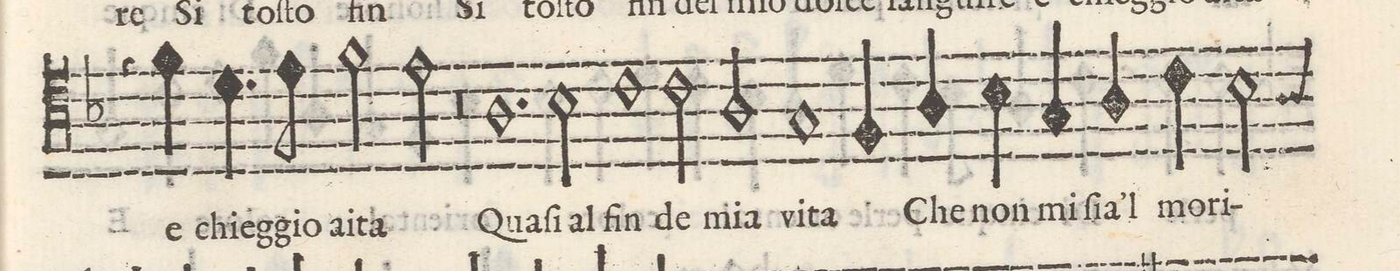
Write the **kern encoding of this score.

**kern	**text
*I"TENORE	*
*clefC4	*
*k[b-]	*
*met(C)	*
*M2/1	*
=26-	=26-
4r	.
4f\	e
4.d\	chieg-
8e\	-gio
2f\	a-
2e\	ita
=27-	=27-
1r	.
1r	.
=28-	=28-
1.A	Quaſi
2B-\	al
=29-	=29-
1c	fin
2c\	de
2A/	mia
=30-	=30-
1G	vi-
4F/	ta
4A/	Che
4B-\	non
4G/	mi
=31-	=31-
4A/	ſia'l
4c\	mo-
2B-\	ri-
*custos:A	*
*-	*-
